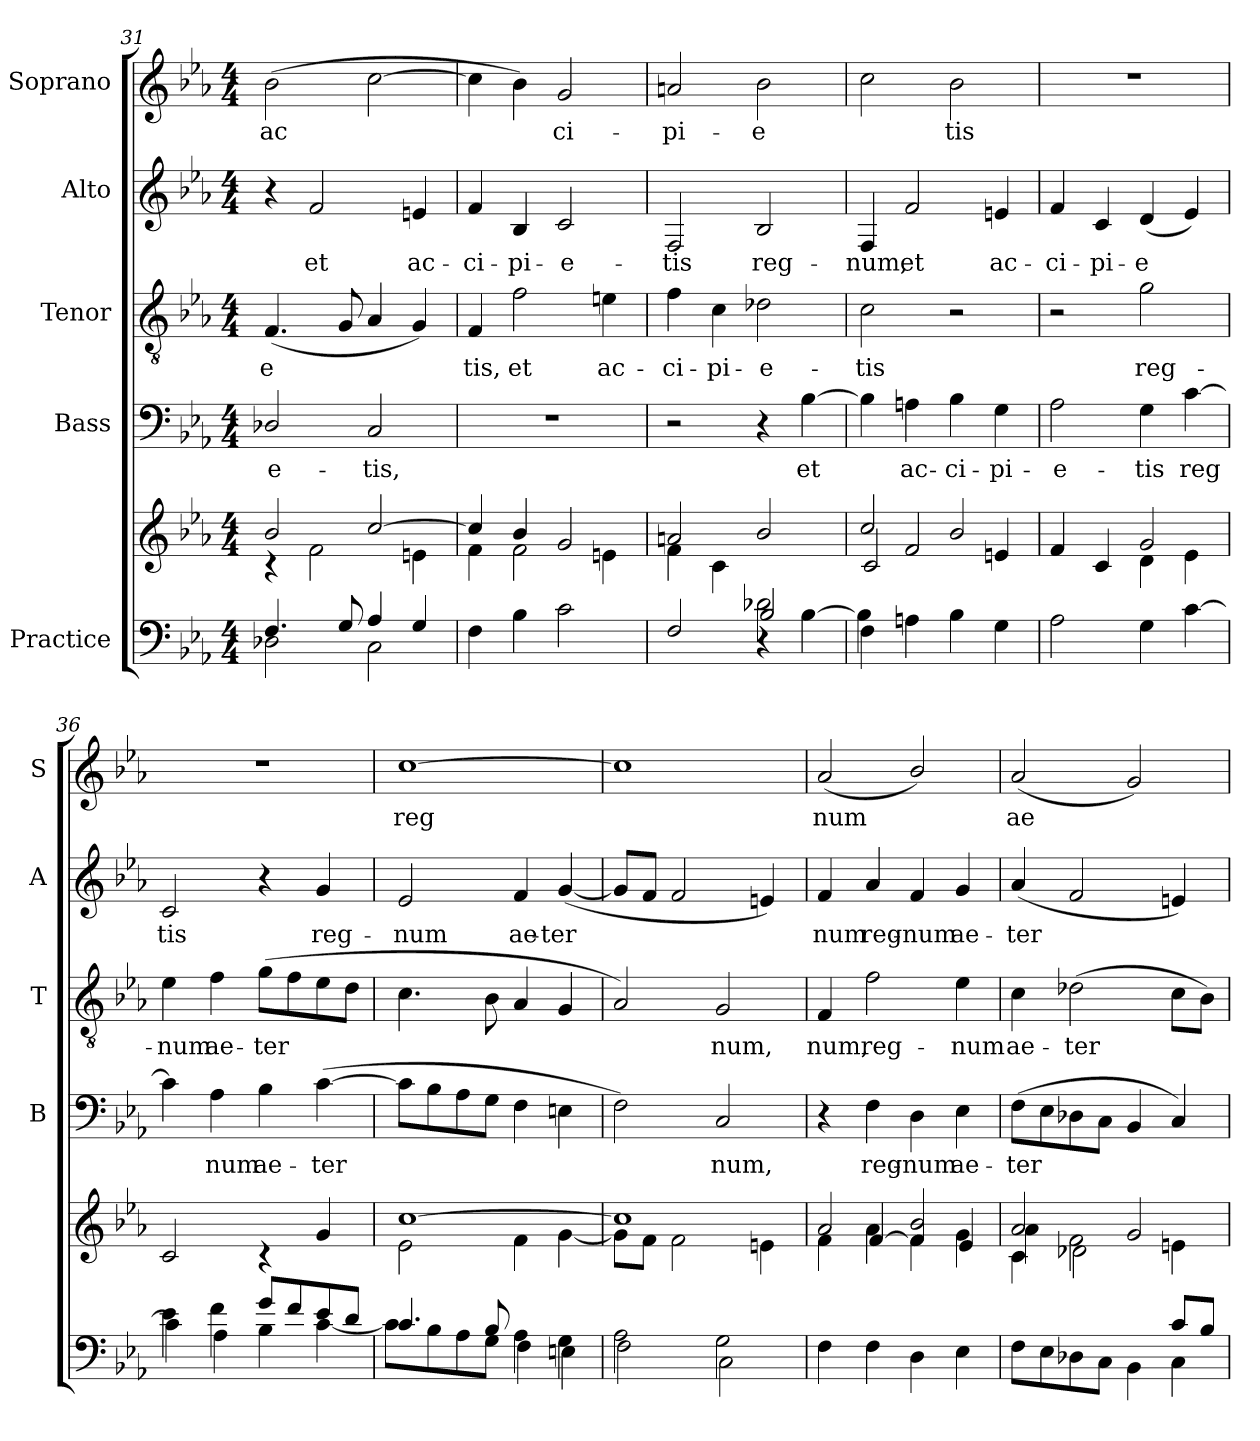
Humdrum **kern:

**kern	**kern	**kern	**text	**kern	**text	**kern	**text	**kern	**text
*part5	*part5	*part4	*part4	*part3	*part3	*part2	*part2	*part1	*part1
*staff6	*staff5	*staff4	*staff4	*staff3	*staff3	*staff2	*staff2	*staff1	*staff1
*I"Practice	*	*I"Bass	*	*I"Tenor	*	*I"Alto	*	*I"Soprano	*
*	*	*I'B	*	*I'T	*	*I'A	*	*I'S	*
*clefF4	*clefG2	*clefF4	*	*clefGv2	*	*clefG2	*	*clefG2	*
*k[b-e-a-]	*k[b-e-a-]	*k[b-e-a-]	*	*k[b-e-a-]	*	*k[b-e-a-]	*	*k[b-e-a-]	*
*E-:	*E-:	*E-:	*	*E-:	*	*E-:	*	*E-:	*
*M4/4	*M4/4	*M4/4	*	*M4/4	*	*M4/4	*	*M4/4	*
=31	=31	=31	=31	=31	=31	=31	=31	=31	=31
*^	*^	*	*	*	*	*	*	*	*
!	!	!	!	!	!LO:LY:b	!	!LO:LY:b	!	!	!	!LO:LY:b
4.F/	2D-X\	2b-/	4rc	2D-X/	-e-	(<4.F/	-e­	4r	.	(>2b-\	ac­
!	!	!	!	!	!	!	!	!	!LO:LY:b	!	!
.	.	.	2f\	.	.	.	.	2f/	et	.	.
8G/	.	.	.	.	.	8G/	.	.	.	.	.
!	!	!	!	!	!LO:LY:b	!	!	!	!	!	!
4A-/	2C\	[>2cc/	.	2C/	-tis,	4A-/	.	.	.	[2cc\	.
!	!	!	!	!	!	!	!	!	!LO:LY:b	!	!
4G/	.	.	4en\	.	.	4G/)	.	4en/	ac-	.	.
=32	=32	=32	=32	=32	=32	=32	=32	=32	=32	=32	=32
*	*^	*	*^	*	*	*	*	*	*	*	*
!	!	!	!	!	!	!	!	!	!LO:LY:b	!	!LO:LY:b	!	!
4ryy	4F\	1ryy	4cc/]	4f\	4ryy	1r	.	4F/	tis,	4f/	-ci-	4cc\]	.
!	!	!	!	!	!	!	!	!	!LO:LY:b	!	!LO:LY:b	!	!
4B-\	2.ryy	.	4b-/	2.ryy	2f\	.	.	2f\	et	4B-/	-pi-	4b-\)	.
!	!	!	!	!	!	!	!	!	!	!	!LO:LY:b	!	!LO:LY:b
2c\	.	.	2g/	.	.	.	.	.	.	2c/	-e-	2g/	ci-
!	!	!	!	!	!	!	!	!	!LO:LY:b	!	!	!	!
.	.	.	.	.	4en\	.	.	4en\	ac-	.	.	.	.
=33	=33	=33	=33	=33	=33	=33	=33	=33	=33	=33	=33	=33	=33
!	!	!	!	!	!	!	!	!	!LO:LY:b	!	!LO:LY:b	!	!LO:LY:b
*	*	*	*	*v	*v	*	*	*	*	*	*	*	*
2ryy	2F/	2ryy	2an/	4f\	2r	.	4f\	-ci-	2F/	-tis	2an/	-pi-
!	!	!	!	!	!	!	!	!LO:LY:b	!	!	!	!
.	.	.	.	4c\	.	.	4c\	-pi-	.	.	.	.
!	!	!	!	!	!	!	!	!LO:LY:b	!	!LO:LY:b	!	!LO:LY:b
2d-X\	2B-/	4r	2b-/	2ryy	4r	.	2d-X\	-e-	2B-/	reg-	2b-\	-e­
!	!	!	!	!	!	!LO:LY:b	!	!	!	!	!	!
.	.	[<4B-\	.	.	[4B-\	et	.	.	.	.	.	.
!!LO:LB:g=z
=34	=34	=34	=34	=34	=34	=34	=34	=34	=34	=34	=34	=34
*	*	*	*	*^	*	*	*	*	*	*	*	*
!	!	!	!	!	!	!	!	!	!LO:LY:b	!	!LO:LY:b	!	!
*	*v	*v	*	*	*	*	*	*	*	*	*	*	*
4F\	4B-\]	2cc/	2c/	4ryy	4B-\]	.	2c\	-tis	4F/	-num,	2cc\	.
!	!	!	!	!	!	!LO:LY:b	!	!	!	!LO:LY:b	!	!
2.ryy	4An\	.	.	2f/	4An\	ac-	.	.	2f/	et	.	.
!	!	!	!	!	!	!LO:LY:b	!	!	!	!	!	!LO:LY:b
.	4B-\	2b-/	2ryy	.	4B-\	-ci-	2r	.	.	.	2b-\	tis
!	!	!	!	!	!	!LO:LY:b	!	!	!	!LO:LY:b	!	!
.	4G\	.	.	4en/	4G\	-pi-	.	.	4en/	ac-	.	.
=35	=35	=35	=35	=35	=35	=35	=35	=35	=35	=35	=35	=35
!	!	!	!	!	!	!LO:LY:b	!	!	!	!LO:LY:b	!	!
2ryy	2A-\	1ryy	4f/	2ryy	2A-\	-e-	2r	.	4f/	-ci-	1r	.
!	!	!	!	!	!	!	!	!	!	!LO:LY:b	!	!
.	.	.	4c/	.	.	.	.	.	4c/	-pi-	.	.
!	!	!	!	!	!	!LO:LY:b	!	!LO:LY:b	!	!LO:LY:b	!	!
2ryy	4G\	.	4d\	2g/	4G\	-tis	2g\	reg-	(<4d/	-e­	.	.
!	!	!	!	!	!	!LO:LY:b	!	!	!	!	!	!
.	[<4c\	.	4e-\	.	[4c\	reg­	.	.	4e-/)	.	.	.
*	*	*	*v	*v	*	*	*	*	*	*	*	*
=36	=36	=36	=36	=36	=36	=36	=36	=36	=36	=36	=36
!	!	!	!	!	!	!	!LO:LY:b	!	!LO:LY:b	!	!
4e-\	4c\]	1ryy	2c/	4c\]	.	4e-\	-num	2c/	tis	1r	.
!	!	!	!	!	!LO:LY:b	!	!LO:LY:b	!	!	!	!
4f\	4A-\	.	.	4A-\	num	4f\	ae-	.	.	.	.
!	!	!	!	!	!LO:LY:b	!	!LO:LY:b	!	!	!	!
8g/L	4B-\	.	4r	4B-\	ae-	(>8g\L	-ter­	4r	.	.	.
8f/	.	.	.	.	.	8f\	.	.	.	.	.
!	!	!	!	!	!LO:LY:b	!	!	!	!LO:LY:b	!	!
8e-/	[<4c\	.	4g/	(>[4c\	-ter­	8e-\	.	4g/	reg-	.	.
8d/J	.	.	.	.	.	8d\J	.	.	.	.	.
=37	=37	=37	=37	=37	=37	=37	=37	=37	=37	=37	=37
!	!	!	!	!	!	!	!	!	!LO:LY:b	!	!LO:LY:b
4.c/	8c\L]	[>1cc	2e-\	8c\L]	.	4.c\	.	2e-/	-num	[1cc	reg­
.	8B-\	.	.	8B-\	.	.	.	.	.	.	.
.	8A-\	.	.	8A-\	.	.	.	.	.	.	.
8B-/	8G\J	.	.	8G\J	.	8B-\	.	.	.	.	.
!	!	!	!	!	!	!	!	!	!LO:LY:b	!	!
4A-\	4F\	.	4f\	4F\	.	4A-/	.	4f/	ae-	.	.
!	!	!	!	!	!	!	!	!	!LO:LY:b	!	!
4G\	4En\	.	[<4g\	4En\	.	4G/	.	(<[4g/	-ter­	.	.
=38	=38	=38	=38	=38	=38	=38	=38	=38	=38	=38	=38
2A-\	2F\	1cc]	8g\L]	2F\)	.	2A-/)	.	8g/L]	.	1cc]	.
.	.	.	8f\J	.	.	.	.	8f/J	.	.	.
.	.	.	2f\	.	.	.	.	2f/	.	.	.
!	!	!	!	!	!LO:LY:b	!	!LO:LY:b	!	!	!	!
2G\	2C\	.	.	2C/	num,	2G/	num,	.	.	.	.
.	.	.	4en\	.	.	.	.	4en/)	.	.	.
=39	=39	=39	=39	=39	=39	=39	=39	=39	=39	=39	=39
*	*	*	*^	*	*	*	*	*	*	*	*
!	!	!	!	!	!	!	!	!LO:LY:b	!	!LO:LY:b	!	!LO:LY:b
4F\	4ryy	2a-/	4f\	4ryy	4r	.	4F/	num,	4f/	num	(<2a-/	num
!	!	!	!	!	!	!LO:LY:b	!	!LO:LY:b	!	!LO:LY:b	!	!
2.ryy	4F\	.	4a-\	[>4f/	4F\	reg-	2f\	reg-	4a-/	reg-	.	.
!	!	!	!	!	!	!LO:LY:b	!	!	!	!LO:LY:b	!	!
.	4D\	2b-/	4f\	4f/]	4D\	-num	.	.	4f/	-num	2b-/)	.
!	!	!	!	!	!	!LO:LY:b	!	!LO:LY:b	!	!LO:LY:b	!	!
.	4E-\	.	4g\	4e-/	4E-\	ae-	4e-\	-num	4g/	ae-	.	.
=40	=40	=40	=40	=40	=40	=40	=40	=40	=40	=40	=40	=40
!	!	!	!	!	!	!LO:LY:b	!	!LO:LY:b	!	!LO:LY:b	!	!LO:LY:b
2.ryy	8F\L	2a-/	4a-\	4c\	(>8F\L	-ter­	4c\	ae-	(<4a-/	-ter­	(<2a-/	ae­
.	8E-\	.	.	.	8E-\	.	.	.	.	.	.	.
!	!	!	!	!	!	!	!	!LO:LY:b	!	!	!	!
.	8D-X\	.	2f\	2d-X\	8D-X\	.	(>2d-X\	-ter­	2f/	.	.	.
.	8C\J	.	.	.	8C\J	.	.	.	.	.	.	.
.	4BB-\	2g/	.	.	4BB-/	.	.	.	.	.	2g/)	.
8c/L	4C\	.	4en\	4ryy	4C/)	.	8c\L	.	4en/)	.	.	.
8B-/J	.	.	.	.	.	.	8B-\J)	.	.	.	.	.
*v	*v	*	*	*	*	*	*	*	*	*	*	*
*	*v	*v	*v	*	*	*	*	*	*	*	*
=	=	=	=	=	=	=	=	=	=
*-	*-	*-	*-	*-	*-	*-	*-	*-	*-
